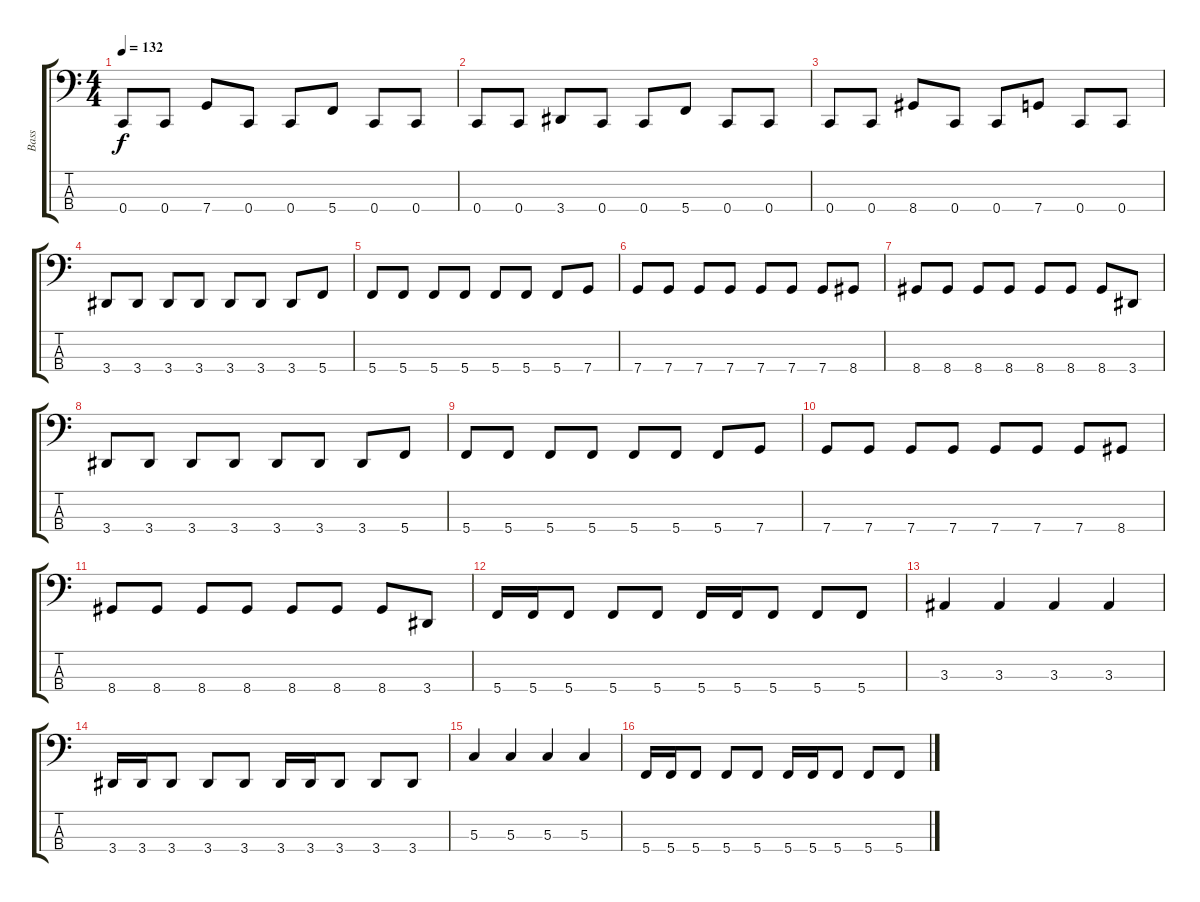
\track ("Bass" "Bass") {instrument electricbassfinger}
\staff {score tabs}
\tuning (F2 C2 G1 C1) {hide}
\ts (4 4)
\tempo 132
\clef f4
\ks c
0.4.8{dy f} 0.4.8 7.4.8 0.4.8 0.4.8 5.4.8 0.4.8 0.4.8 |
0.4.8 0.4.8 3.4.8 0.4.8 0.4.8 5.4.8 0.4.8 0.4.8 |
0.4.8 0.4.8 8.4.8 0.4.8 0.4.8 7.4.8 0.4.8 0.4.8 |
3.4.8 3.4.8 3.4.8 3.4.8 3.4.8 3.4.8 3.4.8 5.4.8 |
5.4.8 5.4.8 5.4.8 5.4.8 5.4.8 5.4.8 5.4.8 7.4.8 |
7.4.8 7.4.8 7.4.8 7.4.8 7.4.8 7.4.8 7.4.8 8.4.8 |
8.4.8 8.4.8 8.4.8 8.4.8 8.4.8 8.4.8 8.4.8 3.4.8 |
3.4.8 3.4.8 3.4.8 3.4.8 3.4.8 3.4.8 3.4.8 5.4.8 |
5.4.8 5.4.8 5.4.8 5.4.8 5.4.8 5.4.8 5.4.8 7.4.8 |
7.4.8 7.4.8 7.4.8 7.4.8 7.4.8 7.4.8 7.4.8 8.4.8 |
8.4.8 8.4.8 8.4.8 8.4.8 8.4.8 8.4.8 8.4.8 3.4.8 |
5.4.16 5.4.16 5.4.8 5.4.8 5.4.8 5.4.16 5.4.16 5.4.8 5.4.8 5.4.8 |
3.3.4 3.3.4 3.3.4 3.3.4 |
3.4.16 3.4.16 3.4.8 3.4.8 3.4.8 3.4.16 3.4.16 3.4.8 3.4.8 3.4.8 |
5.3.4 5.3.4 5.3.4 5.3.4 |
5.4.16 5.4.16 5.4.8 5.4.8 5.4.8 5.4.16 5.4.16 5.4.8 5.4.8 5.4.8
